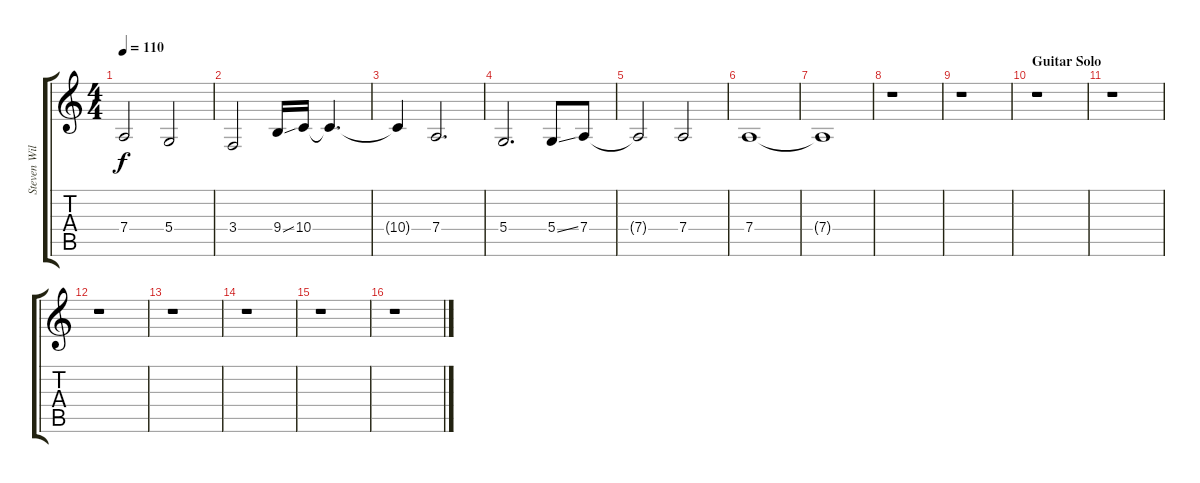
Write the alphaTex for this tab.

\track ("Steven Wilson - Vocals" "Steven Wil") {instrument flute}
\staff {score tabs}
\tuning (E4 B3 G3 D3 A2 E2) {hide}
\ts (4 4)
\tempo 110
\clef g2
\ks c
7.4{t}.2{dy f} 5.4.2 |
3.4.2 9.4{ss}.16 10.4.16 10.4{t}.4{d} |
10.4{t}.4 7.4.2{d} |
5.4.2{d} 5.4{ss}.8 7.4.8 |
7.4{t}.2 7.4.2 |
7.4.1 |
7.4{t}.1 |
r.1 |
r.1 |
\section ("" "Guitar Solo")
r.1 |
r.1 |
r.1 |
r.1 |
r.1 |
r.1 |
r.1
